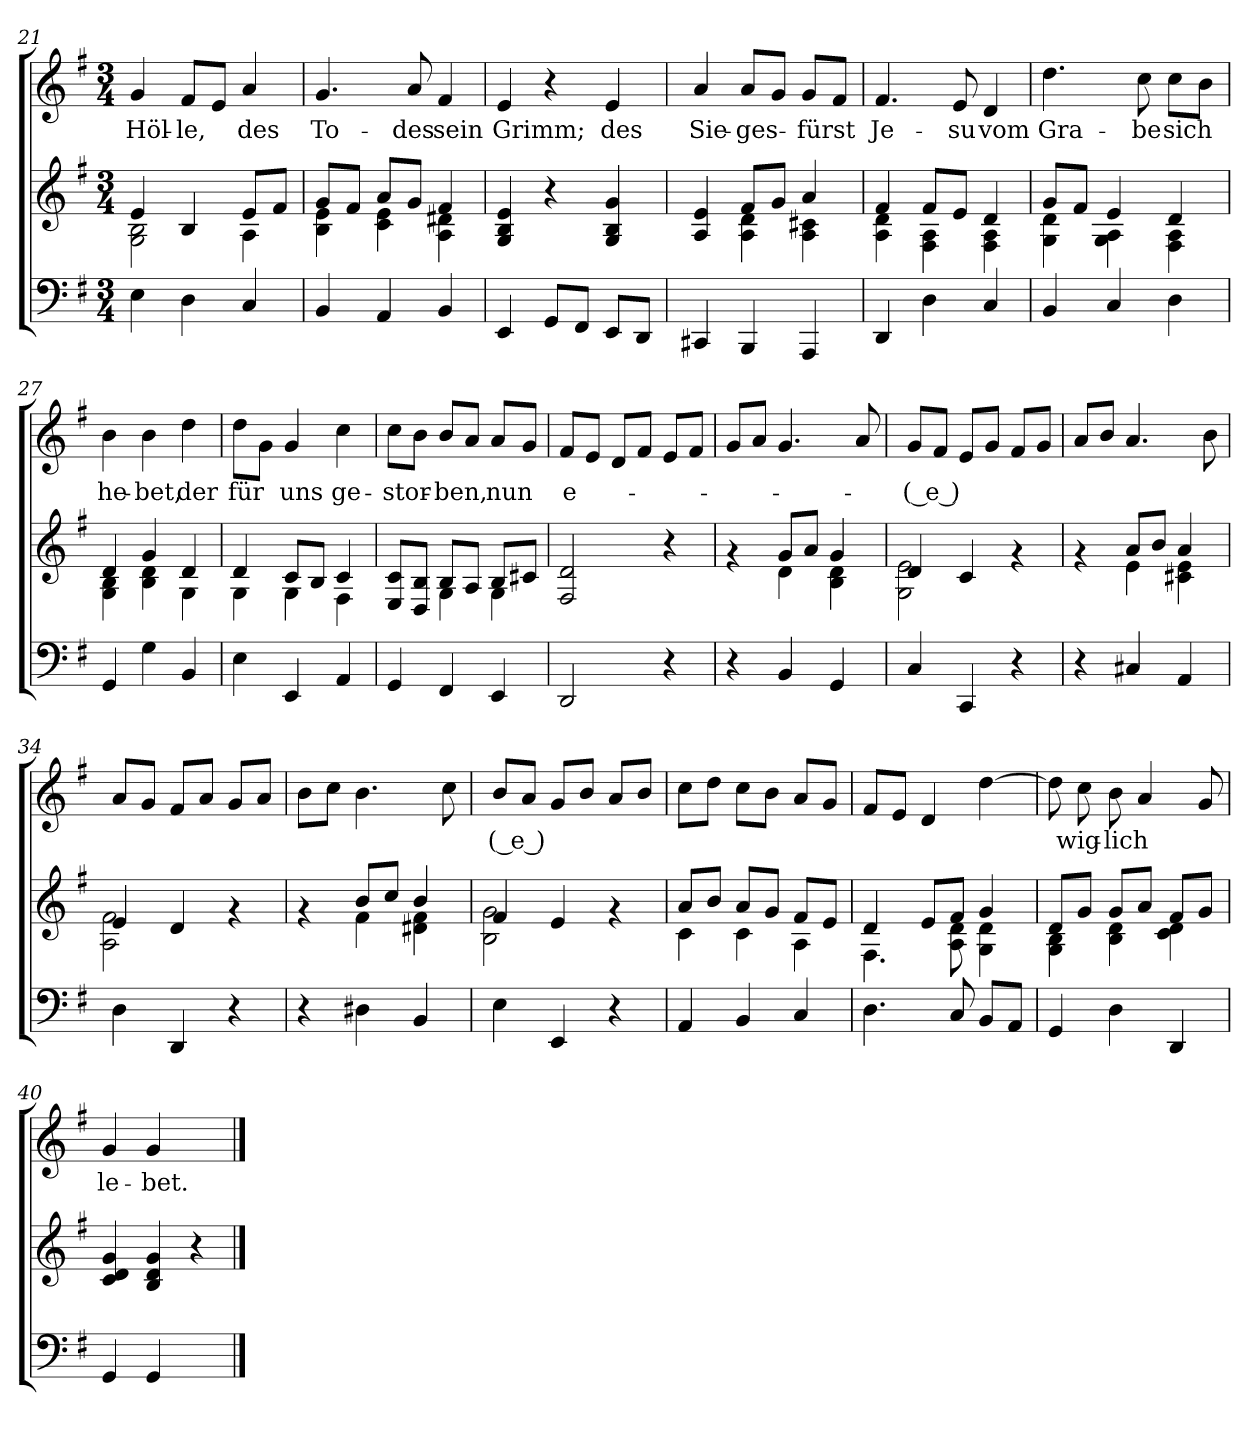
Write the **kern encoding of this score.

**kern	**kern	**kern	**text
*part2	*part2	*part1	*part1
*staff3	*staff2	*staff1	*staff1
*clefF4	*clefG2	*clefG2	*
*k[f#]	*k[f#]	*k[f#]	*
*G:	*G:	*G:	*
*M3/4	*M3/4	*M3/4	*
=21	=21	=21	=21
*	*^	*	*
!	!	!	!	!LO:LY:b
4E\	4e/	2G\ 2B\	4g/	Höl-
!	!	!	!	!LO:LY:b
4D\	4B/	.	8f#/L	-le,
.	.	.	8e/J	.
!	!	!	!	!LO:LY:b
4C/	8e/L	4A\	4a/	des
.	8f#/J	.	.	.
=22	=22	=22	=22	=22
!	!	!	!	!LO:LY:b
4BB/	8g/L	4B\ 4e\	4.g/	To-
.	8f#/J	.	.	.
4AA/	8a/L	4c\ 4e\	.	.
!	!	!	!	!LO:LY:b
.	8g/J	.	8a/	-des
!	!	!	!	!LO:LY:b
4BB/	4f#/	4A\ 4d#X\	4f#/	sein
=23	=23	=23	=23	=23
!	!	!	!	!LO:LY:b
*	*v	*v	*	*
4EE/	4G/ 4B/ 4e/	4e/	Grimm;
8GG/L	4r	4r	.
8FF#/J	.	.	.
!	!	!	!LO:LY:b
8EE/L	4G/ 4B/ 4g/	4e/	des
8DD/J	.	.	.
!!LO:PB:g=z
=24	=24	=24	=24
*	*^	*	*
!	!	!	!	!LO:LY:b
4CC#X/	4A/ 4e/	4A\yy	4a/	Sie-
!	!	!	!	!LO:LY:b
4BBB/	8f#/L	4A\ 4d\	8a/L	-ges-
.	8g/J	.	8g/J	.
!	!	!	!	!LO:LY:b
4AAA/	4a/	4A\ 4c#X\	8g/L	-fürst
.	.	.	8f#/J	.
=25	=25	=25	=25	=25
!	!	!	!	!LO:LY:b
4DD/	4f#/	4A\ 4d\	4.f#/	Je-
4D\	8f#/L	4F#\ 4A\	.	.
!	!	!	!	!LO:LY:b
.	8e/J	.	8e/	-su
!	!	!	!	!LO:LY:b
4C/	4d/	4F#\ 4A\	4d/	vom
=26	=26	=26	=26	=26
!	!	!	!	!LO:LY:b
4BB/	8g/L	4G\ 4d\	4.dd\	Gra-
.	8f#/J	.	.	.
4C/	4e/	4G\ 4A\	.	.
!	!	!	!	!LO:LY:b
.	.	.	8cc\	-be
!	!	!	!	!LO:LY:b
4D\	4d/	4F#\ 4A\	8cc\L	sich
.	.	.	8b\J	.
=27	=27	=27	=27	=27
!	!	!	!	!LO:LY:b
4GG/	4d/	4G\ 4B\	4b\	he-
!	!	!	!	!LO:LY:b
4G\	4g/	4B\ 4d\	4b\	-bet,
!	!	!	!	!LO:LY:b
4BB/	4d/	4G\	4dd\	der
!!LO:LB:g=z
=28	=28	=28	=28	=28
!	!	!	!	!LO:LY:b
4E\	4d/	4G\	8dd\L	für
.	.	.	8g\J	.
!	!	!	!	!LO:LY:b
4EE/	8c/L	4G\	4g/	uns
.	8B/J	.	.	.
!	!	!	!	!LO:LY:b
4AA/	4c/	4F#\	4cc\	ge-
=29	=29	=29	=29	=29
!	!	!	!	!LO:LY:b
4GG/	8E/ 8c/L	8E\Lyy	8cc\L	-stor-
.	8D/ 8B/J	8D\Jyy	8b\J	.
!	!	!	!	!LO:LY:b
4FF#/	8B/L	4G\	8b/L	-ben,
.	8A/J	.	8a/J	.
!	!	!	!	!LO:LY:b
4EE/	8B/L	4G\	8a/L	nun
.	8c#X/J	.	8g/J	.
*	*v	*v	*	*
=30	=30	=30	=30
!	!	!	!LO:LY:b
2DD/	2F#/ 2d/	8f#/L	e-
.	.	8e/J	.
.	.	8d/L	.
.	.	8f#/J	.
4r	4r	8e/L	.
.	.	8f#/J	.
=31	=31	=31	=31
*	*^	*	*
4r	4rf	4ryy	8g/L	.
.	.	.	8a/J	.
4BB/	8g/L	4d\	4.g/	.
.	8a/J	.	.	.
4GG/	4g/	4B\ 4d\	.	.
.	.	.	8a/	.
!!LO:LB:g=z
=32	=32	=32	=32	=32
!	!	!	!	!LO:LY:b
4C/	4d/	2G\ 2e\	8g/L	-( e )
.	.	.	8f#/J	.
4CC/	4c/	.	8e/L	.
.	.	.	8g/J	.
4r	4rf	4ryy	8f#/L	.
.	.	.	8g/J	.
=33	=33	=33	=33	=33
4r	4rf	4ryy	8a/L	.
.	.	.	8b/J	.
4C#X/	8a/L	4e\	4.a/	.
.	8b/J	.	.	.
4AA/	4a/	4c#X\ 4e\	.	.
.	.	.	8b\	.
=34	=34	=34	=34	=34
4D\	4e/	2A\ 2f#\	8a/L	.
.	.	.	8g/J	.
4DD/	4d/	.	8f#/L	.
.	.	.	8a/J	.
4r	4rf	4ryy	8g/L	.
.	.	.	8a/J	.
=35	=35	=35	=35	=35
4r	4rf	4ryy	8b\L	.
.	.	.	8cc\J	.
4D#X\	8b/L	4f#\	4.b\	.
.	8cc/J	.	.	.
4BB/	4b/	4d#X\ 4f#\	.	.
.	.	.	8cc\	.
!!LO:LB:g=z
=36	=36	=36	=36	=36
!	!	!	!	!LO:LY:b
4E\	4f#/	2B\ 2g\	8b/L	( e )
.	.	.	8a/J	.
4EE/	4e/	.	8g/L	.
.	.	.	8b/J	.
4r	4rf	4ryy	8a/L	.
.	.	.	8b/J	.
=37	=37	=37	=37	=37
4AA/	8a/L	4c\	8cc\L	.
.	8b/J	.	8dd\J	.
4BB/	8a/L	4c\	8cc\L	.
.	8g/J	.	8b\J	.
4C/	8f#/L	4A\	8a/L	.
.	8e/J	.	8g/J	.
=38	=38	=38	=38	=38
4.D\	4d/	4.F#\	8f#/L	.
.	.	.	8e/J	.
.	8e/L	.	4d/	.
8C/	8f#/J	8A\ 8d\	.	.
8BB/L	4g/	4G\ 4d\	[4dd\	.
8AA/J	.	.	.	.
=39	=39	=39	=39	=39
4GG/	8d/L	4G\ 4B\	8dd\]	.
!	!	!	!	!LO:LY:b
.	8g/J	.	8cc\	wig-
!	!	!	!	!LO:LY:b
4D\	8g/L	4B\ 4d\	8b\	-lich
.	8a/J	.	4a/	.
4DD/	8f#/L	4c\ 4d\	.	.
.	8g/J	.	8g/	.
*	*v	*v	*	*
=40	=40	=40	=40
!	!	!	!LO:LY:b
4GG/	4c/ 4d/ 4g/	4g/	le-
!	!	!	!LO:LY:b
4GG/	4B/ 4d/ 4g/	4g/	-bet.
4ryy	4r	4ryy	.
==	==	==	==
*-	*-	*-	*-
